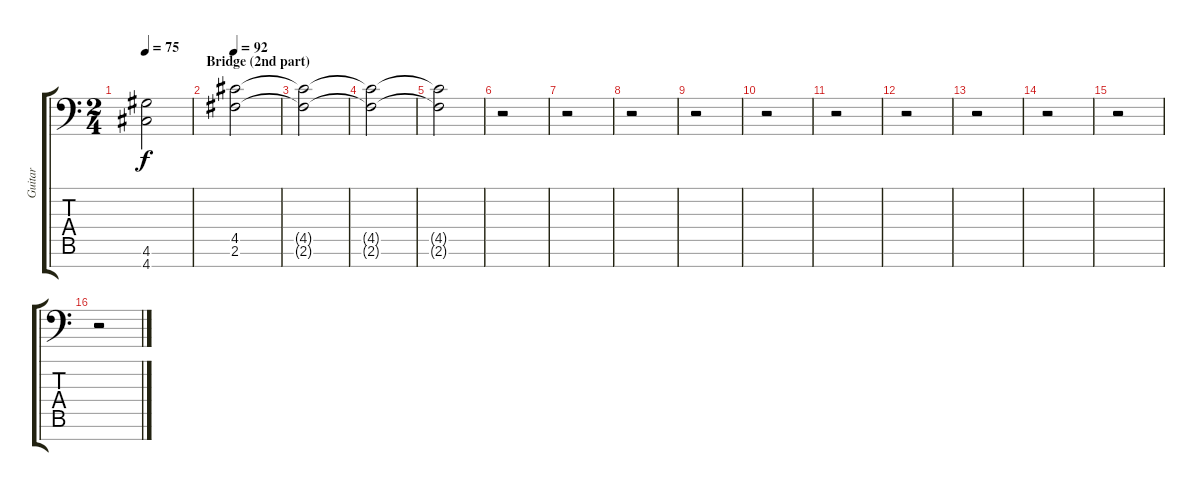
\track ("Guitar" "Guitar") {instrument distortionguitar}
\staff {score tabs}
\tuning (E4 B3 G3 D3 A2 E2 A1) {hide}
\ts (2 4)
\tempo 75
\clef f4
\ks c
(4.6{t} 4.7{t}).2{dy f} |
\section ("" "Bridge (2nd part)")
\tempo 92
(4.5 2.6).2{volume 0 instrument distortionguitar} |
(4.5{t} 2.6{t}).2 |
(4.5{t} 2.6{t}).2 |
(4.5{t} 2.6{t}).2 |
r.2 |
r.2 |
r.2 |
r.2 |
r.2 |
r.2 |
r.2 |
r.2 |
r.2 |
r.2 |
r.2
